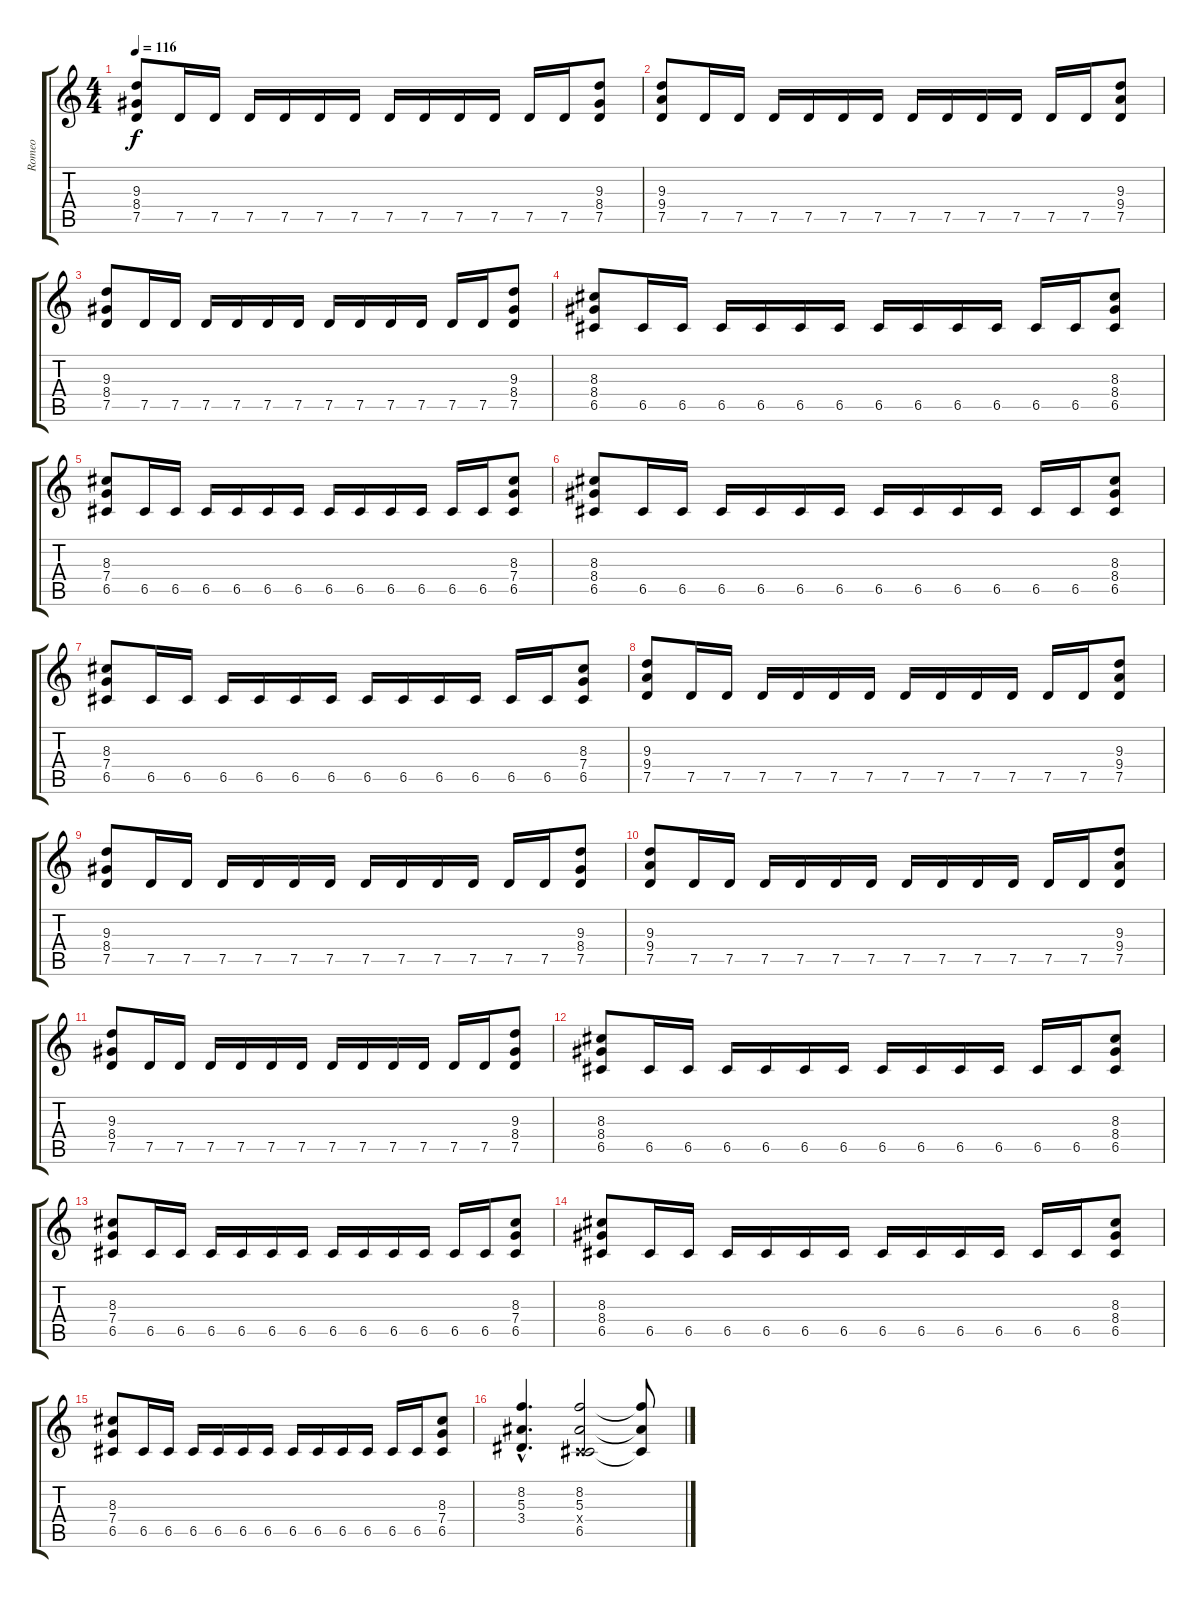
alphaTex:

\track ("Romeo" "Romeo") {instrument distortionguitar}
\staff {score tabs}
\tuning (D4 A3 F3 C3 G2 D2) {hide}
\ts (4 4)
\tempo 116
\clef g2
\ks c
(9.3 8.4 7.5).8{dy f} 7.5.16 7.5.16 7.5.16 7.5.16 7.5.16 7.5.16 7.5.16 7.5.16 7.5.16 7.5.16 7.5.16 7.5.16 (9.3 8.4 7.5).8 |
(9.3 9.4 7.5).8 7.5.16 7.5.16 7.5.16 7.5.16 7.5.16 7.5.16 7.5.16 7.5.16 7.5.16 7.5.16 7.5.16 7.5.16 (9.3 9.4 7.5).8 |
(9.3 8.4 7.5).8 7.5.16 7.5.16 7.5.16 7.5.16 7.5.16 7.5.16 7.5.16 7.5.16 7.5.16 7.5.16 7.5.16 7.5.16 (9.3 8.4 7.5).8 |
(8.3 8.4 6.5).8 6.5.16 6.5.16 6.5.16 6.5.16 6.5.16 6.5.16 6.5.16 6.5.16 6.5.16 6.5.16 6.5.16 6.5.16 (8.3 8.4 6.5).8 |
(8.3 7.4 6.5).8 6.5.16 6.5.16 6.5.16 6.5.16 6.5.16 6.5.16 6.5.16 6.5.16 6.5.16 6.5.16 6.5.16 6.5.16 (8.3 7.4 6.5).8 |
(8.3 8.4 6.5).8 6.5.16 6.5.16 6.5.16 6.5.16 6.5.16 6.5.16 6.5.16 6.5.16 6.5.16 6.5.16 6.5.16 6.5.16 (8.3 8.4 6.5).8 |
(8.3 7.4 6.5).8 6.5.16 6.5.16 6.5.16 6.5.16 6.5.16 6.5.16 6.5.16 6.5.16 6.5.16 6.5.16 6.5.16 6.5.16 (8.3 7.4 6.5).8 |
(9.3 9.4 7.5).8 7.5.16 7.5.16 7.5.16 7.5.16 7.5.16 7.5.16 7.5.16 7.5.16 7.5.16 7.5.16 7.5.16 7.5.16 (9.3 9.4 7.5).8 |
(9.3 8.4 7.5).8 7.5.16 7.5.16 7.5.16 7.5.16 7.5.16 7.5.16 7.5.16 7.5.16 7.5.16 7.5.16 7.5.16 7.5.16 (9.3 8.4 7.5).8 |
(9.3 9.4 7.5).8 7.5.16 7.5.16 7.5.16 7.5.16 7.5.16 7.5.16 7.5.16 7.5.16 7.5.16 7.5.16 7.5.16 7.5.16 (9.3 9.4 7.5).8 |
(9.3 8.4 7.5).8 7.5.16 7.5.16 7.5.16 7.5.16 7.5.16 7.5.16 7.5.16 7.5.16 7.5.16 7.5.16 7.5.16 7.5.16 (9.3 8.4 7.5).8 |
(8.3 8.4 6.5).8 6.5.16 6.5.16 6.5.16 6.5.16 6.5.16 6.5.16 6.5.16 6.5.16 6.5.16 6.5.16 6.5.16 6.5.16 (8.3 8.4 6.5).8 |
(8.3 7.4 6.5).8 6.5.16 6.5.16 6.5.16 6.5.16 6.5.16 6.5.16 6.5.16 6.5.16 6.5.16 6.5.16 6.5.16 6.5.16 (8.3 7.4 6.5).8 |
(8.3 8.4 6.5).8 6.5.16 6.5.16 6.5.16 6.5.16 6.5.16 6.5.16 6.5.16 6.5.16 6.5.16 6.5.16 6.5.16 6.5.16 (8.3 8.4 6.5).8 |
(8.3 7.4 6.5).8 6.5.16 6.5.16 6.5.16 6.5.16 6.5.16 6.5.16 6.5.16 6.5.16 6.5.16 6.5.16 6.5.16 6.5.16 (8.3 7.4 6.5).8 |
(8.2{hac} 5.3{hac} 3.4{hac}).4{d volume 9} (8.2 5.3 1.4{x} 6.5).2 (8.2{t} 5.3{t} 6.5{t}).8
